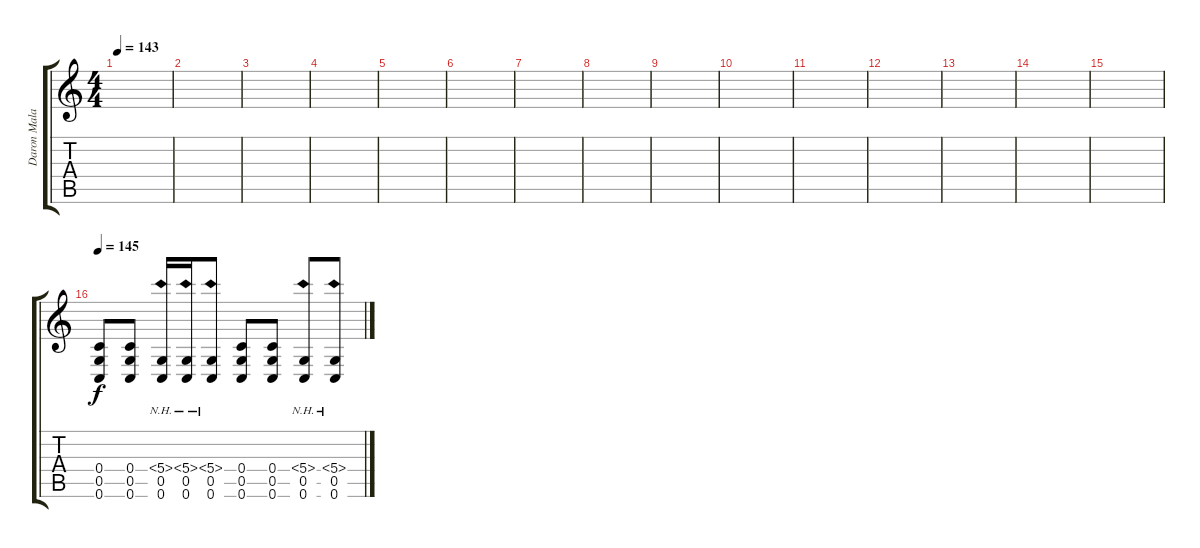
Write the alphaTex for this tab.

\track ("Daron Malakian (Distortion)" "Daron Mala") {instrument distortionguitar}
\staff {score tabs}
\tuning (D4 A3 F3 C3 G2 C2) {hide}
\ts (4 4)
\tempo 143
\clef g2
\ks c
|
|
|
|
|
|
|
|
|
|
|
|
|
|
|
\tempo 145
(0.4 0.5 0.6).8 (0.4 0.5 0.6).8 (5.4{nh} 0.5 0.6).16 (5.4{nh} 0.5 0.6).16 (5.4{nh} 0.5 0.6).8 (0.4 0.5 0.6).8 (0.4 0.5 0.6).8 (5.4{nh} 0.5 0.6).8 (5.4{nh} 0.5 0.6).8
